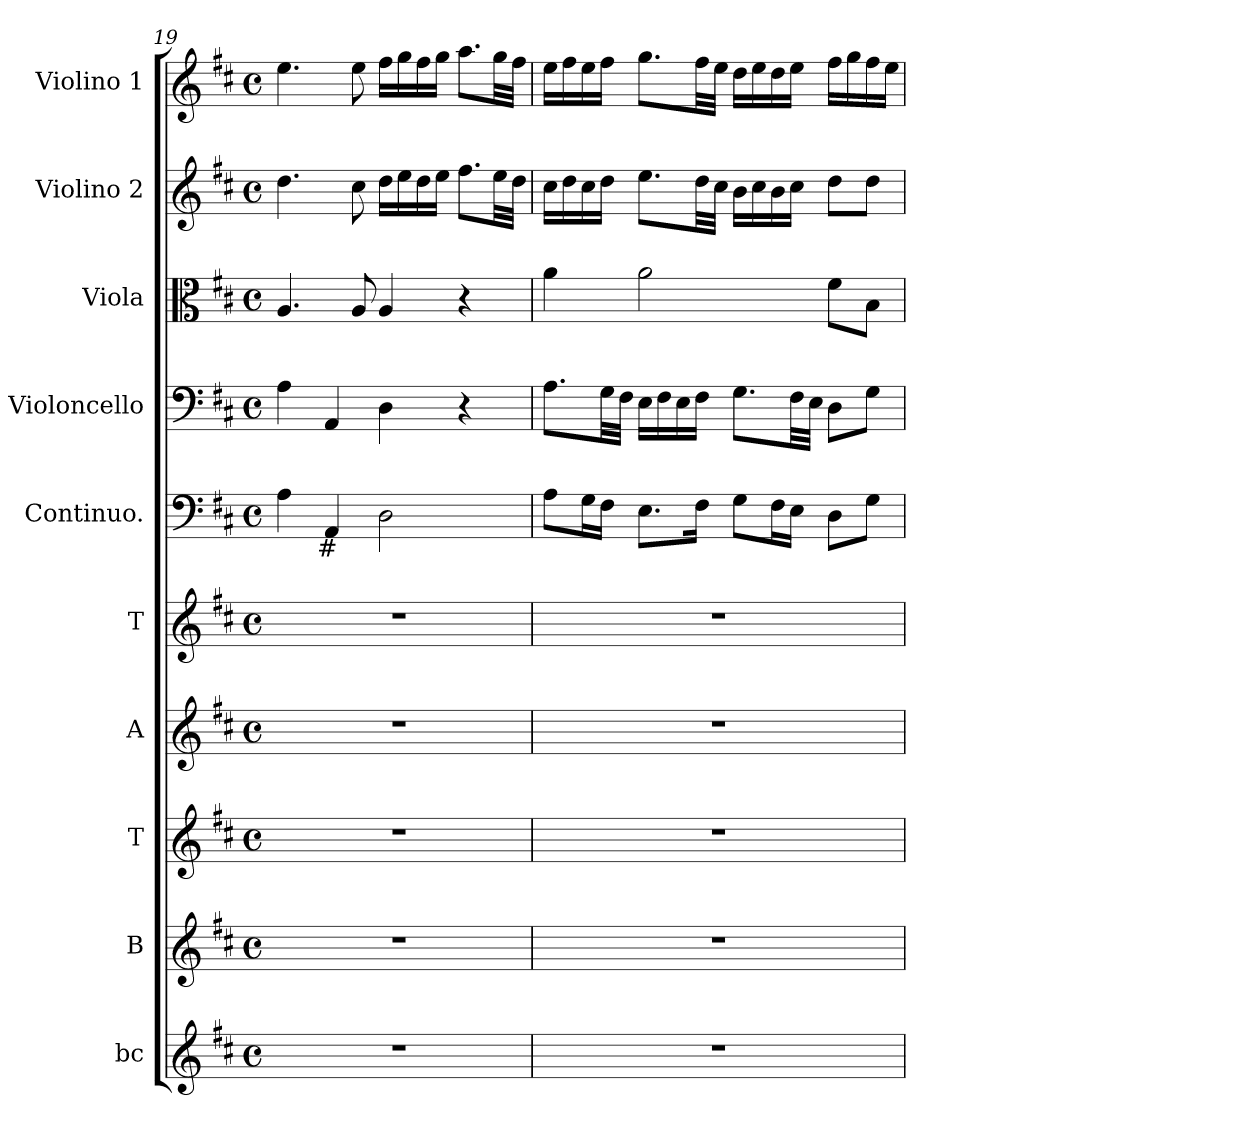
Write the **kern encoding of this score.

**kern	**kern	**kern	**kern	**kern	**kern	**kern	**kern	**kern	**kern
*part10	*part9	*part8	*part7	*part6	*part5	*part4	*part3	*part2	*part1
*staff10	*staff9	*staff8	*staff7	*staff6	*staff5	*staff4	*staff3	*staff2	*staff1
*I"bc	*I"B	*I"T	*I"A	*I"T	*I"Continuo.	*I"Violoncello	*I"Viola	*I"Violino 2	*I"Violino 1
*I'bc	*I'B	*I'T	*I'A	*	*I'C	*I'vlc	*I'vla	*I'vl2	*I'vl1
*clefG2	*clefG2	*clefG2	*clefG2	*clefG2	*clefF4	*clefF4	*clefC3	*clefG2	*clefG2
*k[f#c#]	*k[f#c#]	*k[f#c#]	*k[f#c#]	*k[f#c#]	*k[f#c#]	*k[f#c#]	*k[f#c#]	*k[f#c#]	*k[f#c#]
*D:	*D:	*D:	*D:	*D:	*D:	*D:	*D:	*D:	*D:
*M4/4	*M4/4	*M4/4	*M4/4	*M4/4	*M4/4	*M4/4	*M4/4	*M4/4	*M4/4
*met(c)	*met(c)	*met(c)	*met(c)	*met(c)	*met(c)	*met(c)	*met(c)	*met(c)	*met(c)
=19	=19	=19	=19	=19	=19	=19	=19	=19	=19
*	*	*	*	*	*^	*	*	*	*
1r	1r	1r	1r	1r	4A>\	8...ryy	4A\	4.A/	4.dd\	4.ee\
!	!	!	!	!	!	!LO:TX:b:t=#	!	!	!	!
.	.	.	.	.	.	2ryy	.	.	.	.
.	.	.	.	.	4AA/	.	4AA/	.	.	.
.	.	.	.	.	.	.	.	8A/	8cc#\	8ee\
.	.	.	.	.	2D\	.	4D\	4A/	16dd\LL	16ff#\LL
.	.	.	.	.	.	.	.	.	16ee\	16gg\
.	.	.	.	.	.	.	.	.	16dd\	16ff#\
.	.	.	.	.	.	.	.	.	16ee\JJ	16gg\JJ
.	.	.	.	.	.	4ryy	.	.	.	.
.	.	.	.	.	.	.	4r	4r	8.ff#\L	8.aa\L
.	.	.	.	.	.	.	.	.	32ee\LL	32gg\LL
.	.	.	.	.	.	.	.	.	32dd\JJJ	32ff#\JJJ
.	.	.	.	.	.	64ryy	.	.	.	.
*	*	*	*	*	*v	*v	*	*	*	*
=20	=20	=20	=20	=20	=20	=20	=20	=20	=20
1r	1r	1r	1r	1r	8A\L	8.A\L	4a\	16cc#\LL	16ee\LL
.	.	.	.	.	.	.	.	16dd\	16ff#\
.	.	.	.	.	16G\L	.	.	16cc#\	16ee\
.	.	.	.	.	16F#\JJ	32G\LL	.	16dd\JJ	16ff#\JJ
.	.	.	.	.	.	32F#\JJJ	.	.	.
.	.	.	.	.	8.E\L	16E\LL	2a\	8.ee\L	8.gg\L
.	.	.	.	.	.	16F#\	.	.	.
.	.	.	.	.	.	16E\	.	.	.
.	.	.	.	.	16F#\Jk	16F#\JJ	.	32dd\LL	32ff#\LL
.	.	.	.	.	.	.	.	32cc#\JJJ	32ee\JJJ
.	.	.	.	.	8G\L	8.G\L	.	16b\LL	16dd\LL
.	.	.	.	.	.	.	.	16cc#\	16ee\
.	.	.	.	.	16F#\L	.	.	16b\	16dd\
.	.	.	.	.	16E\JJ	32F#\LL	.	16cc#\JJ	16ee\JJ
.	.	.	.	.	.	32E\JJJ	.	.	.
.	.	.	.	.	8D\L	8D\L	8f#\L	8dd\L	16ff#\LL
.	.	.	.	.	.	.	.	.	16gg\
.	.	.	.	.	8G>\J	8G\J	8B\J	8dd\J	16ff#\
.	.	.	.	.	.	.	.	.	16ee\JJ
=	=	=	=	=	=	=	=	=	=
*-	*-	*-	*-	*-	*-	*-	*-	*-	*-
